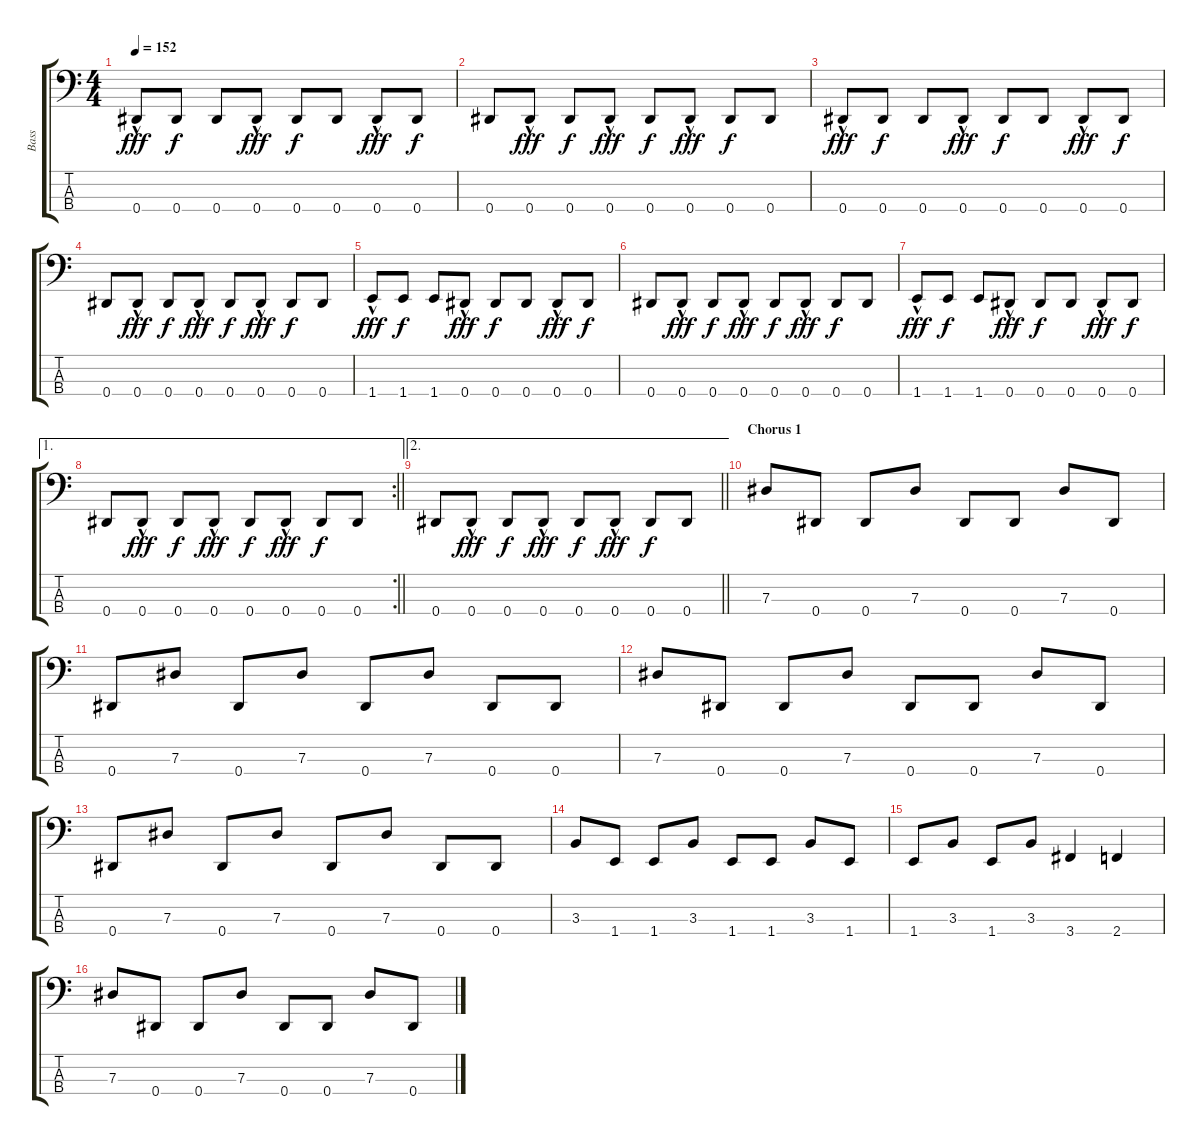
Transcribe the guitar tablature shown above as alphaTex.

\track ("Bass" "Bass") {instrument electricbassfinger}
\staff {score tabs}
\tuning (Gb2 Db2 Ab1 Eb1) {hide}
\ts (4 4)
\tempo 152
\clef f4
\ks c
0.4{hac}.8{dy fff} 0.4.8{dy f} 0.4.8 0.4{hac}.8{dy fff} 0.4.8{dy f} 0.4.8 0.4{hac}.8{dy fff} 0.4.8{dy f} |
0.4.8 0.4{hac}.8{dy fff} 0.4.8{dy f} 0.4{hac}.8{dy fff} 0.4.8{dy f} 0.4{hac}.8{dy fff} 0.4.8{dy f} 0.4.8 |
0.4{hac}.8{dy fff} 0.4.8{dy f} 0.4.8 0.4{hac}.8{dy fff} 0.4.8{dy f} 0.4.8 0.4{hac}.8{dy fff} 0.4.8{dy f} |
0.4.8 0.4{hac}.8{dy fff} 0.4.8{dy f} 0.4{hac}.8{dy fff} 0.4.8{dy f} 0.4{hac}.8{dy fff} 0.4.8{dy f} 0.4.8 |
1.4{hac}.8{dy fff} 1.4.8{dy f} 1.4.8 0.4{hac}.8{dy fff} 0.4.8{dy f} 0.4.8 0.4{hac}.8{dy fff} 0.4.8{dy f} |
0.4.8 0.4{hac}.8{dy fff} 0.4.8{dy f} 0.4{hac}.8{dy fff} 0.4.8{dy f} 0.4{hac}.8{dy fff} 0.4.8{dy f} 0.4.8 |
1.4{hac}.8{dy fff} 1.4.8{dy f} 1.4.8 0.4{hac}.8{dy fff} 0.4.8{dy f} 0.4.8 0.4{hac}.8{dy fff} 0.4.8{dy f} |
\ae 1
\rc 2
\barLineRight lightlight
0.4.8 0.4{hac}.8{dy fff} 0.4.8{dy f} 0.4{hac}.8{dy fff} 0.4.8{dy f} 0.4{hac}.8{dy fff} 0.4.8{dy f} 0.4.8 |
\ae 2
\barLineRight lightlight
0.4.8 0.4{hac}.8{dy fff} 0.4.8{dy f} 0.4{hac}.8{dy fff} 0.4.8{dy f} 0.4{hac}.8{dy fff} 0.4.8{dy f} 0.4.8 |
\section ("" "Chorus 1")
7.3.8 0.4.8 0.4.8 7.3.8 0.4.8 0.4.8 7.3.8 0.4.8 |
0.4.8 7.3.8 0.4.8 7.3.8 0.4.8 7.3.8 0.4.8 0.4.8 |
7.3.8 0.4.8 0.4.8 7.3.8 0.4.8 0.4.8 7.3.8 0.4.8 |
0.4.8 7.3.8 0.4.8 7.3.8 0.4.8 7.3.8 0.4.8 0.4.8 |
3.3.8 1.4.8 1.4.8 3.3.8 1.4.8 1.4.8 3.3.8 1.4.8 |
1.4.8 3.3.8 1.4.8 3.3.8 3.4.4 2.4.4 |
7.3.8 0.4.8 0.4.8 7.3.8 0.4.8 0.4.8 7.3.8 0.4.8
